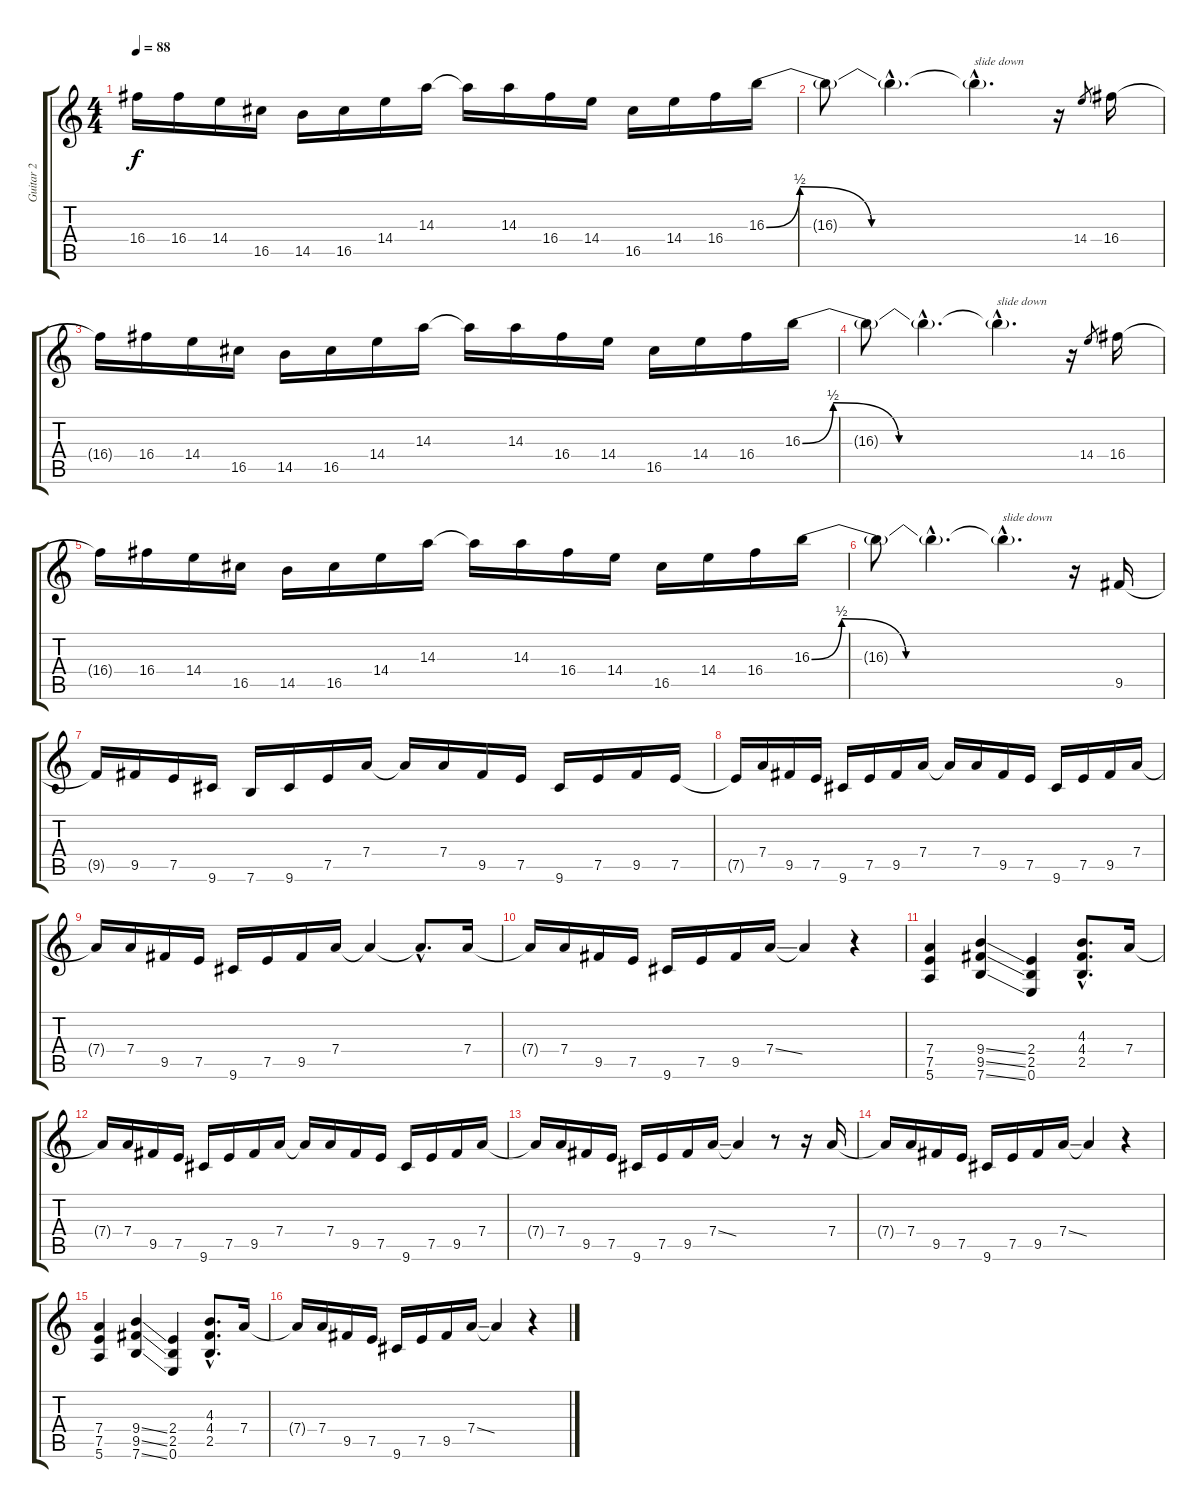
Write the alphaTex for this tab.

\track ("Guitar 2" "Guitar 2") {instrument overdrivenguitar}
\staff {score tabs}
\tuning (E4 B3 G3 D3 A2 E2) {hide}
\ts (4 4)
\tempo 88
\clef g2
\ks c
16.4{t}.16{dy f} 16.4.16 14.4.16 16.5.16 14.5.16 16.5.16 14.4.16 14.3.16 14.3{t}.16 14.3.16 16.4.16 14.4.16 16.5.16 14.4.16 16.4.16 16.3{be (custom 0 0 7 2 22 0 30 0 45 0 60 0)}.16 |
16.3{t}.8 16.3{hac t}.4{d} 16.3{hac t}.4{d txt "slide down"} r.16 14.4.8{gr} 16.4.16 |
16.4{t}.16 16.4.16 14.4.16 16.5.16 14.5.16 16.5.16 14.4.16 14.3.16 14.3{t}.16 14.3.16 16.4.16 14.4.16 16.5.16 14.4.16 16.4.16 16.3{be (custom 0 0 7 2 22 0 45 0 60 0)}.16 |
16.3{t}.8 16.3{hac t}.4{d} 16.3{hac t}.4{d txt "slide down"} r.16 14.4.8{gr} 16.4.16 |
16.4{t}.16 16.4.16 14.4.16 16.5.16 14.5.16 16.5.16 14.4.16 14.3.16 14.3{t}.16 14.3.16 16.4.16 14.4.16 16.5.16 14.4.16 16.4.16 16.3{be (custom 0 0 7 2 22 0 45 0 60 0)}.16 |
16.3{t}.8 16.3{hac t}.4{d} 16.3{hac t}.4{d txt "slide down"} r.16 9.5.16 |
9.5{t}.16 9.5.16 7.5.16 9.6.16 7.6.16 9.6.16 7.5.16 7.4.16 7.4{t}.16 7.4.16 9.5.16 7.5.16 9.6.16 7.5.16 9.5.16 7.5.16 |
7.5{t}.16 7.4.16 9.5.16 7.5.16 9.6.16 7.5.16 9.5.16 7.4.16 7.4{t}.16 7.4.16 9.5.16 7.5.16 9.6.16 7.5.16 9.5.16 7.4.16 |
7.4{t}.16 7.4.16 9.5.16 7.5.16 9.6.16 7.5.16 9.5.16 7.4.16 7.4{t}.4 7.4{hac t}.8{d} 7.4.16 |
7.4{t}.16 7.4.16 9.5.16 7.5.16 9.6.16 7.5.16 9.5.16 7.4{ss}.16 7.4{t}.4 r.4 |
(7.4 7.5 5.6).4 (9.4{ss} 9.5{ss} 7.6{ss}).4 (2.4 2.5 0.6).4 (4.3{hac} 4.4{hac} 2.5{hac}).8{d} 7.4.16 |
7.4{t}.16 7.4.16 9.5.16 7.5.16 9.6.16 7.5.16 9.5.16 7.4.16 7.4{t}.16 7.4.16 9.5.16 7.5.16 9.6.16 7.5.16 9.5.16 7.4.16 |
7.4{t}.16 7.4.16 9.5.16 7.5.16 9.6.16 7.5.16 9.5.16 7.4{ss}.16 7.4{t}.4 r.8 r.16 7.4.16 |
7.4{t}.16 7.4.16 9.5.16 7.5.16 9.6.16 7.5.16 9.5.16 7.4{ss}.16 7.4{t}.4 r.4 |
(7.4 7.5 5.6).4 (9.4{ss} 9.5{ss} 7.6{ss}).4 (2.4 2.5 0.6).4 (4.3{hac} 4.4{hac} 2.5{hac}).8{d} 7.4.16 |
7.4{t}.16 7.4.16 9.5.16 7.5.16 9.6.16 7.5.16 9.5.16 7.4{ss}.16 7.4{t}.4 r.4
